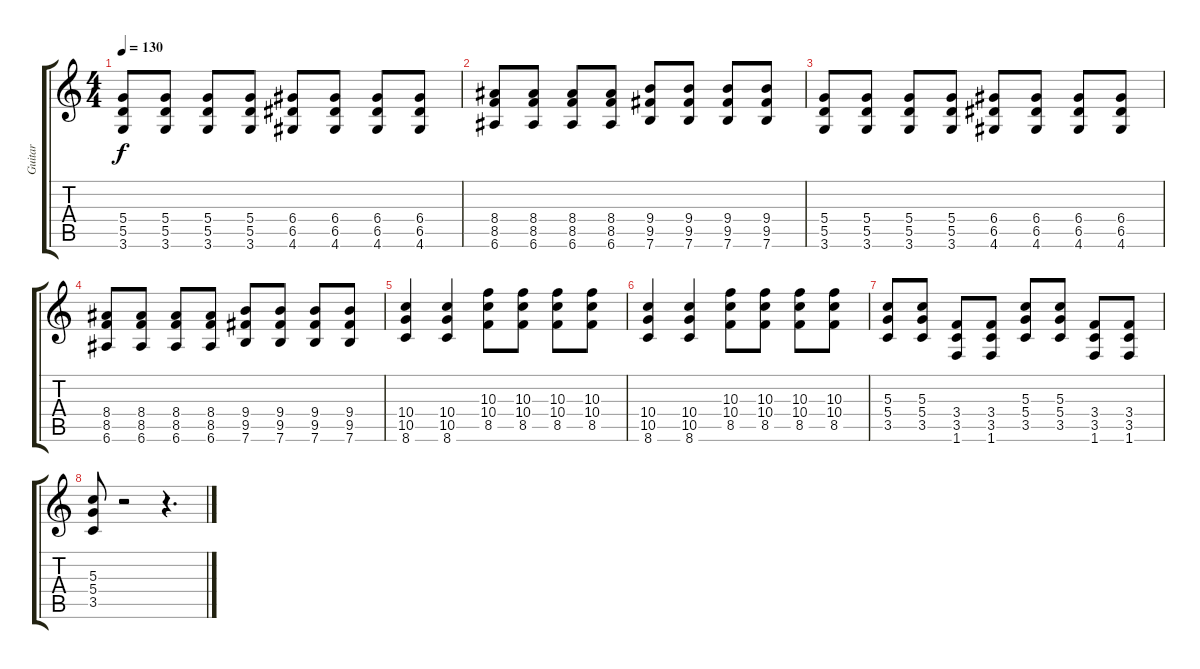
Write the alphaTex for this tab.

\track ("Guitar" "Guitar") {instrument overdrivenguitar}
\staff {score tabs}
\tuning (E4 B3 G3 D3 A2 E2) {hide}
\ts (4 4)
\tempo 130
\clef g2
\ks c
(5.4 5.5 3.6).8{dy f} (5.4 5.5 3.6).8 (5.4 5.5 3.6).8 (5.4 5.5 3.6).8 (6.4 6.5 4.6).8 (6.4 6.5 4.6).8 (6.4 6.5 4.6).8 (6.4 6.5 4.6).8 |
(8.4 8.5 6.6).8 (8.4 8.5 6.6).8 (8.4 8.5 6.6).8 (8.4 8.5 6.6).8 (9.4 9.5 7.6).8 (9.4 9.5 7.6).8 (9.4 9.5 7.6).8 (9.4 9.5 7.6).8 |
(5.4 5.5 3.6).8 (5.4 5.5 3.6).8 (5.4 5.5 3.6).8 (5.4 5.5 3.6).8 (6.4 6.5 4.6).8 (6.4 6.5 4.6).8 (6.4 6.5 4.6).8 (6.4 6.5 4.6).8 |
(8.4 8.5 6.6).8 (8.4 8.5 6.6).8 (8.4 8.5 6.6).8 (8.4 8.5 6.6).8 (9.4 9.5 7.6).8 (9.4 9.5 7.6).8 (9.4 9.5 7.6).8 (9.4 9.5 7.6).8 |
(10.4 10.5 8.6).4 (10.4 10.5 8.6).4 (10.3 10.4 8.5).8 (10.3 10.4 8.5).8 (10.3 10.4 8.5).8 (10.3 10.4 8.5).8 |
(10.4 10.5 8.6).4 (10.4 10.5 8.6).4 (10.3 10.4 8.5).8 (10.3 10.4 8.5).8 (10.3 10.4 8.5).8 (10.3 10.4 8.5).8 |
(5.3 5.4 3.5).8 (5.3 5.4 3.5).8 (3.4 3.5 1.6).8 (3.4 3.5 1.6).8 (5.3 5.4 3.5).8 (5.3 5.4 3.5).8 (3.4 3.5 1.6).8 (3.4 3.5 1.6).8 |
(5.3 5.4 3.5).8 r.2 r.4{d}
